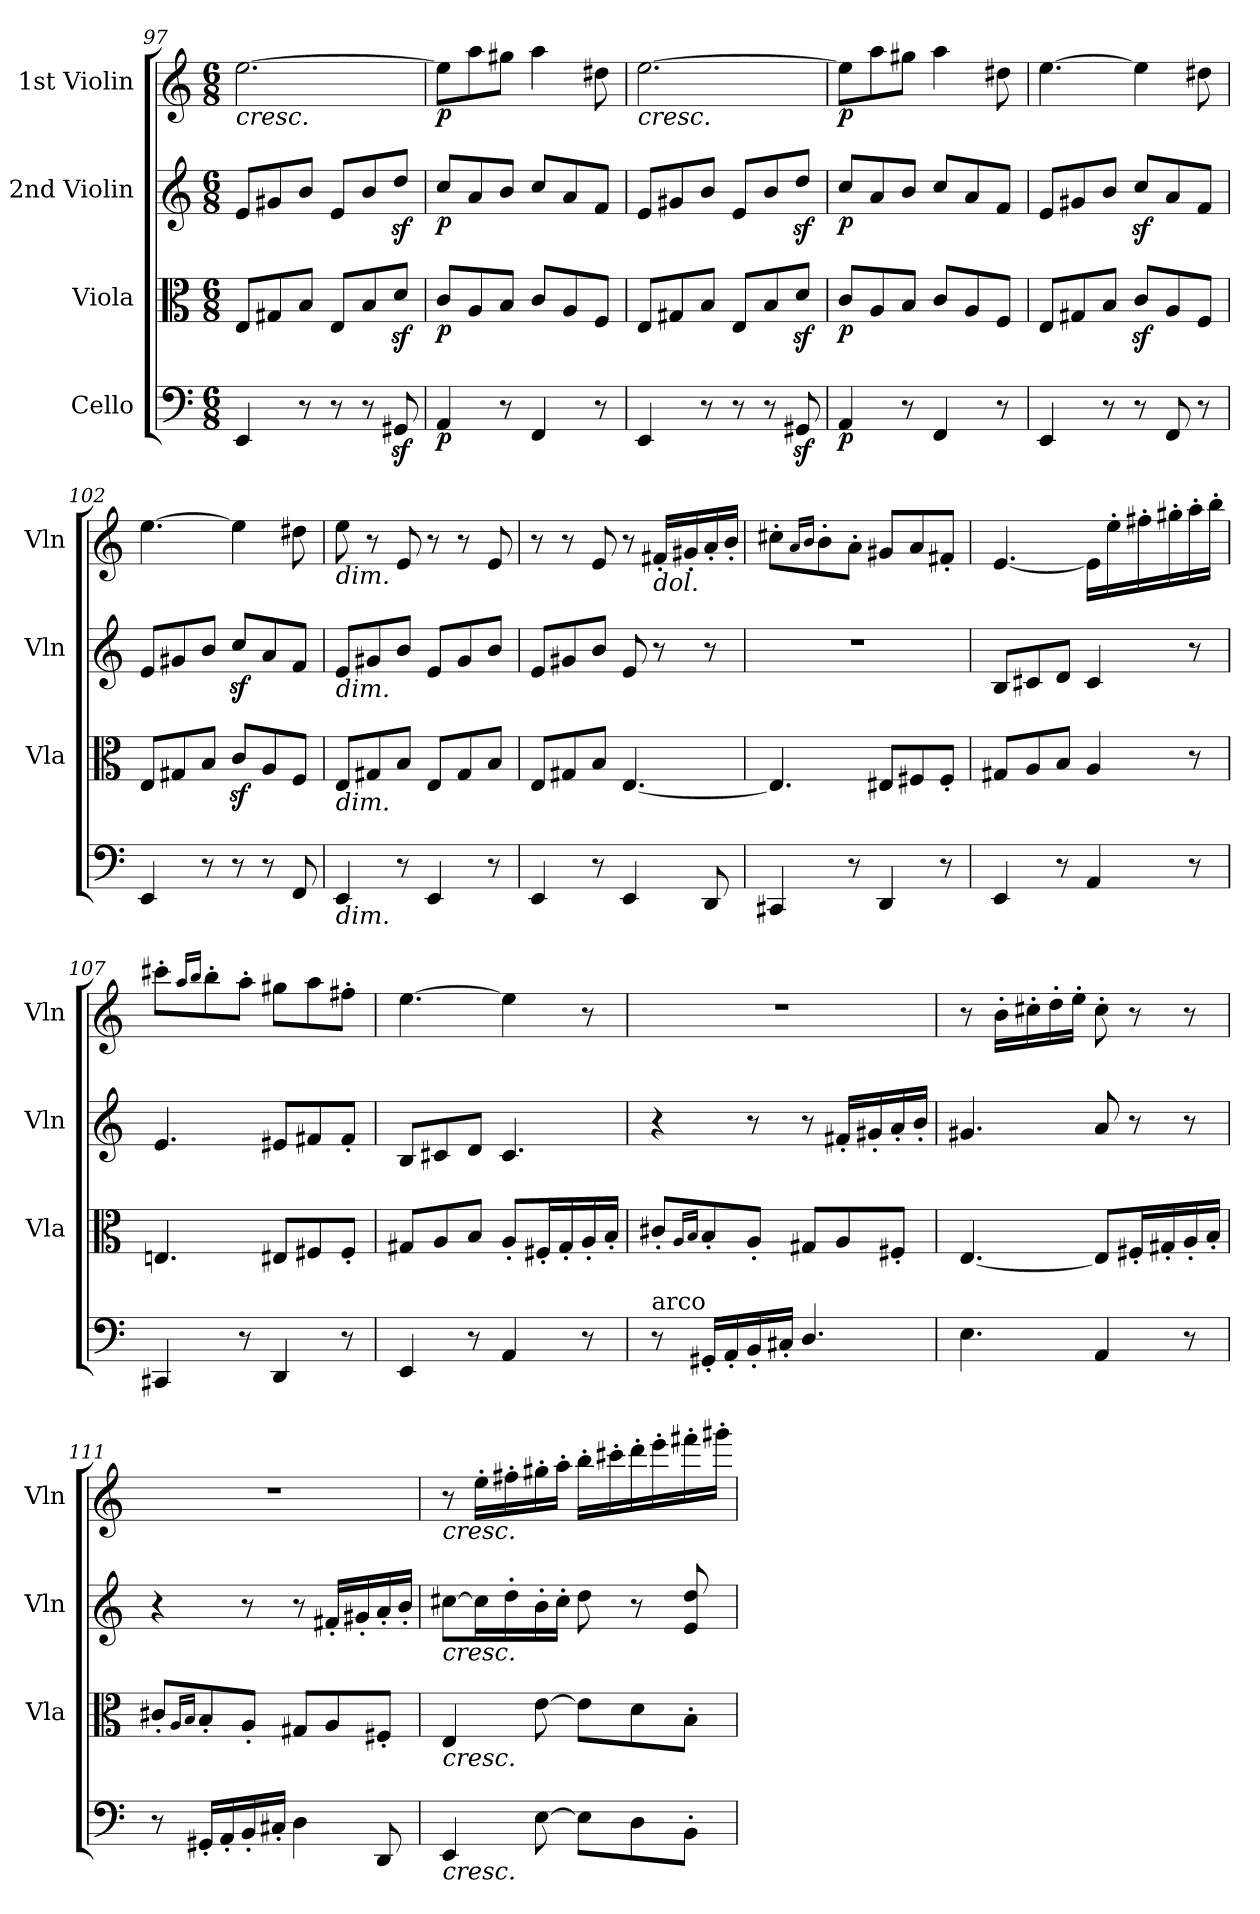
**kern	**dynam	**kern	**dynam	**kern	**dynam	**kern	**dynam
*part4	*part4	*part3	*part3	*part2	*part2	*part1	*part1
*staff4	*staff4	*staff3	*staff3	*staff2	*staff2	*staff1	*staff1
*I"Cello	*	*I"Viola	*	*I"2nd Violin	*	*I"1st Violin	*
*	*	*I'Vla	*	*I'Vln	*	*I'Vln	*
*clefF4	*	*clefC3	*	*clefG2	*	*clefG2	*
*k[]	*	*k[]	*	*k[]	*	*k[]	*
*M6/8	*	*M6/8	*	*M6/8	*	*M6/8	*
=97	=97	=97	=97	=97	=97	=97	=97
!	!	!	!	!	!	!LO:TX:b:i:t=cresc.	!
4EE/	.	8E/L	.	8e/L	.	[2.ee\	.
.	.	8G#X/	.	8g#X/	.	.	.
8r	.	8B/J	.	8b/J	.	.	.
8r	.	8E/L	.	8e/L	.	.	.
8r	.	8B/	.	8b/	.	.	.
8GG#Xz</	.	8dz</J	.	8ddz</J	.	.	.
=98	=98	=98	=98	=98	=98	=98	=98
!	!LO:DY:b	!	!LO:DY:b	!	!LO:DY:b	!	!LO:DY:b
4AA/	p	8c/L	p	8cc/L	p	8ee\L]	p
.	.	8A/	.	8a/	.	8aa\	.
8r	.	8B/J	.	8b/J	.	8gg#X\J	.
4FF/	.	8c/L	.	8cc/L	.	4aa\	.
.	.	8A/	.	8a/	.	.	.
8r	.	8F/J	.	8f/J	.	8dd#X\	.
=99	=99	=99	=99	=99	=99	=99	=99
!	!	!	!	!	!	!LO:TX:b:i:t=cresc.	!
4EE/	.	8E/L	.	8e/L	.	[2.ee\	.
.	.	8G#X/	.	8g#X/	.	.	.
8r	.	8B/J	.	8b/J	.	.	.
8r	.	8E/L	.	8e/L	.	.	.
8r	.	8B/	.	8b/	.	.	.
8GG#Xz</	.	8dz</J	.	8ddz</J	.	.	.
=100	=100	=100	=100	=100	=100	=100	=100
!	!LO:DY:b	!	!LO:DY:b	!	!LO:DY:b	!	!LO:DY:b
4AA/	p	8c/L	p	8cc/L	p	8ee\L]	p
.	.	8A/	.	8a/	.	8aa\	.
8r	.	8B/J	.	8b/J	.	8gg#X\J	.
4FF/	.	8c/L	.	8cc/L	.	4aa\	.
.	.	8A/	.	8a/	.	.	.
8r	.	8F/J	.	8f/J	.	8dd#X\	.
!!LO:PB:g=z
=101	=101	=101	=101	=101	=101	=101	=101
4EE/	.	8E/L	.	8e/L	.	[4.ee\	.
.	.	8G#X/	.	8g#X/	.	.	.
8r	.	8B/J	.	8b/J	.	.	.
8r	.	8cz</L	.	8ccz</L	.	4ee\]	.
8FF/	.	8A/	.	8a/	.	.	.
8r	.	8F/J	.	8f/J	.	8dd#X\	.
=102	=102	=102	=102	=102	=102	=102	=102
4EE/	.	8E/L	.	8e/L	.	[4.ee\	.
.	.	8G#X/	.	8g#X/	.	.	.
8r	.	8B/J	.	8b/J	.	.	.
8r	.	8cz</L	.	8ccz</L	.	4ee\]	.
8r	.	8A/	.	8a/	.	.	.
8FF/	.	8F/J	.	8f/J	.	8dd#X\	.
!!LO:LB:g=z
=103	=103	=103	=103	=103	=103	=103	=103
!	!	!	!	!	!	!LO:TX:b:i:t=dim.	!
!	!	!	!	!LO:TX:b:i:t=dim.	!	!	!
!	!	!LO:TX:b:i:t=dim.	!	!	!	!	!
!LO:TX:b:i:t=dim.	!	!	!	!	!	!	!
4EE/	.	8E/L	.	8e/L	.	8ee\	.
.	.	8G#X/	.	8g#X/	.	8r	.
8r	.	8B/J	.	8b/J	.	8e/	.
4EE/	.	8E/L	.	8e/L	.	8r	.
.	.	8G#/	.	8g#/	.	8r	.
8r	.	8B/J	.	8b/J	.	8e/	.
=104	=104	=104	=104	=104	=104	=104	=104
4EE/	.	8E/L	.	8e/L	.	8r	.
.	.	8G#X/	.	8g#X/	.	8r	.
8r	.	8B/J	.	8b/J	.	8e/	.
4EE/	.	[4.E/	.	8e/	.	8r	.
!	!	!	!	!	!	!LO:TX:b:i:t=dol.	!
.	.	.	.	8r	.	16f#X'/LL	.
.	.	.	.	.	.	16g#X'/	.
8DD/	.	.	.	8r	.	16a'/	.
.	.	.	.	.	.	16b'/JJ	.
=105	=105	=105	=105	=105	=105	=105	=105
4CC#X/	.	4.E/]	.	2.r	.	8cc#X'\L	.
.	.	.	.	.	.	16qa/LL	.
.	.	.	.	.	.	16qb/JJ	.
.	.	.	.	.	.	8b'\	.
8r	.	.	.	.	.	8a'\J	.
4DD/	.	8E#X/L	.	.	.	8g#X/L	.
.	.	8F#X/	.	.	.	8a/	.
8r	.	8F#'/J	.	.	.	8f#X'/J	.
=106	=106	=106	=106	=106	=106	=106	=106
4EE/	.	8G#X/L	.	8B/L	.	[4.e/	.
.	.	8A/	.	8c#X/	.	.	.
8r	.	8B/J	.	8d/J	.	.	.
4AA/	.	4A/	.	4c#/	.	16e\LL]	.
.	.	.	.	.	.	16ee'\	.
.	.	.	.	.	.	16ff#X'\	.
.	.	.	.	.	.	16gg#X'\	.
8r	.	8r	.	8r	.	16aa'\	.
.	.	.	.	.	.	16bb'\JJ	.
!!LO:LB:g=z
=107	=107	=107	=107	=107	=107	=107	=107
4CC#X/	.	4.En/	.	4.e/	.	8ccc#X'\L	.
.	.	.	.	.	.	16qaa/LL	.
.	.	.	.	.	.	16qbb/JJ	.
.	.	.	.	.	.	8bb'\	.
8r	.	.	.	.	.	8aa'\J	.
4DD/	.	8E#X/L	.	8e#X/L	.	8gg#X\L	.
.	.	8F#X/	.	8f#X/	.	8aa\	.
8r	.	8F#'/J	.	8f#'/J	.	8ff#X'\J	.
=108	=108	=108	=108	=108	=108	=108	=108
4EE/	.	8G#X/L	.	8B/L	.	[4.ee\	.
.	.	8A/	.	8c#X/	.	.	.
8r	.	8B/J	.	8d/J	.	.	.
4AA/	.	8A'/L	.	4.c#/	.	4ee\]	.
.	.	16F#X'/L	.	.	.	.	.
.	.	16G#'/	.	.	.	.	.
8r	.	16A'/	.	.	.	8r	.
.	.	16B'/JJ	.	.	.	.	.
=109	=109	=109	=109	=109	=109	=109	=109
!LO:TX:a:t=arco	!	!	!	!	!	!	!
8r	.	8c#X'/L	.	4r	.	2.r	.
.	.	16qA/LL	.	.	.	.	.
.	.	16qB/JJ	.	.	.	.	.
16GG#X'/LL	.	8B'/	.	.	.	.	.
16AA'/	.	.	.	.	.	.	.
16BB'/	.	8A'/J	.	8r	.	.	.
16C#X'/JJ	.	.	.	.	.	.	.
4.D/	.	8G#X/L	.	8r	.	.	.
.	.	8A/	.	16f#X'/LL	.	.	.
.	.	.	.	16g#X'/	.	.	.
.	.	8F#X'/J	.	16a'/	.	.	.
.	.	.	.	16b'/JJ	.	.	.
!!LO:PB:g=z
=110	=110	=110	=110	=110	=110	=110	=110
4.E\	.	[4.E/	.	4.g#X/	.	8r	.
.	.	.	.	.	.	16b'\LL	.
.	.	.	.	.	.	16cc#X'\	.
.	.	.	.	.	.	16dd'\	.
.	.	.	.	.	.	16ee'\JJ	.
4AA/	.	8E/L]	.	8a/	.	8cc#'\	.
.	.	16F#X'/L	.	8r	.	8r	.
.	.	16G#X'/	.	.	.	.	.
8r	.	16A'/	.	8r	.	8r	.
.	.	16B'/JJ	.	.	.	.	.
=111	=111	=111	=111	=111	=111	=111	=111
8r	.	8c#X'/L	.	4r	.	2.r	.
.	.	16qA/LL	.	.	.	.	.
.	.	16qB/JJ	.	.	.	.	.
16GG#X'/LL	.	8B'/	.	.	.	.	.
16AA'/	.	.	.	.	.	.	.
16BB'/	.	8A'/J	.	8r	.	.	.
16C#X'/JJ	.	.	.	.	.	.	.
4D\	.	8G#X/L	.	8r	.	.	.
.	.	8A/	.	16f#X'/LL	.	.	.
.	.	.	.	16g#X'/	.	.	.
8DD/	.	8F#X'/J	.	16a'/	.	.	.
.	.	.	.	16b'/JJ	.	.	.
=112	=112	=112	=112	=112	=112	=112	=112
!	!	!	!	!	!	!LO:TX:b:i:t=cresc.	!
!	!	!	!	!LO:TX:b:i:t=cresc.	!	!	!
!	!	!LO:TX:b:i:t=cresc.	!	!	!	!	!
!LO:TX:b:i:t=cresc.	!	!	!	!	!	!	!
4EE/	.	4E/	.	[8cc#X\L	.	8r	.
.	.	.	.	16cc#\L]	.	16ee'\LL	.
.	.	.	.	16dd'\	.	16ff#X'\	.
[8E\	.	[8e\	.	16b'\	.	16gg#X'\	.
.	.	.	.	16cc#'\JJ	.	16aa'\JJ	.
8E\L]	.	8e\L]	.	8dd\	.	16bb'\LL	.
.	.	.	.	.	.	16ccc#X'\	.
8D\	.	8d\	.	8r	.	16ddd'\	.
.	.	.	.	.	.	16eee'\	.
8BB'\J	.	8B'\J	.	8e/ 8dd/	.	16fff#X'\	.
.	.	.	.	.	.	16ggg#X'\JJ	.
=	=	=	=	=	=	=	=
*-	*-	*-	*-	*-	*-	*-	*-
